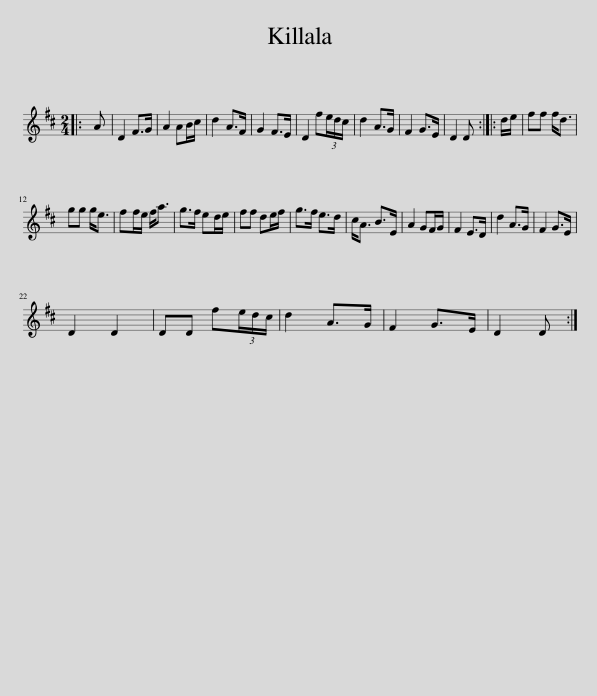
X:1
L:1/8
M:2/4
I:linebreak $
K:D
V:1 treble
V:1
|: A | D2 F>G | A2 AB/c/ | d2 A>F | G2 F>E | %5
 D2 f(3e/d/c/ | d2 A>G | F2 G>E | D2 D :: d/e/ | %10
 ff f<d |$ gg g<e | ff/e/ f<a | g>f ed/e/ | ff de/f/ | %15
 g>f e>d | c<A B>E | A2 GF/G/ | F2 E>D | d2 A>G | %20
 F2 G>E |$ D2 D2 | DD f(3e/d/c/ | d2 A>G | F2 G>E | %25
 D2 D :| %26
